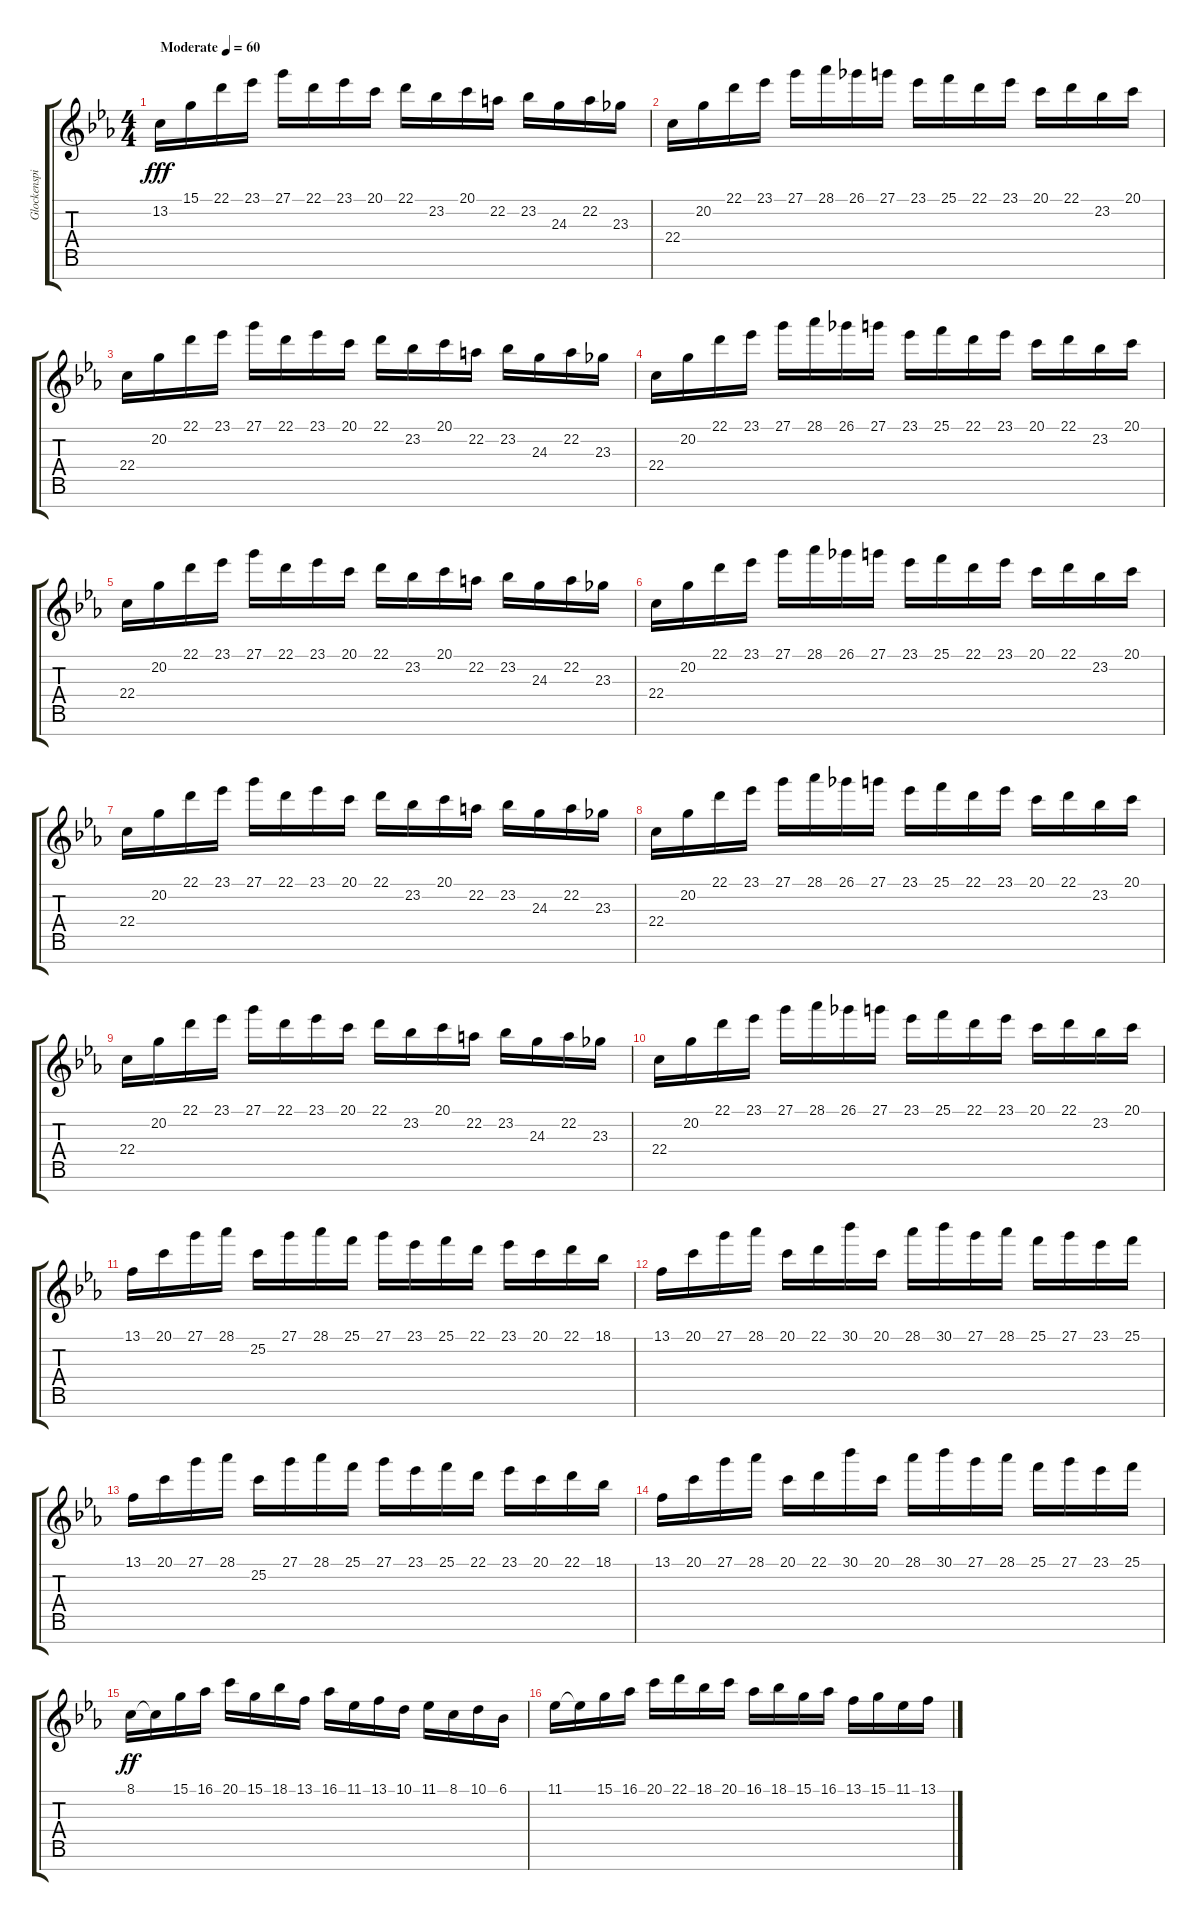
\track ("Glockenspiel" "Glockenspi") {instrument glockenspiel}
\staff {score tabs}
\tuning (E4 B3 G3 D3 A2 E2 B1) {hide}
\ts (4 4)
\tempo (60 "Moderate")
\clef g2
\ks eb
13.2.16{dy fff instrument glockenspiel} 15.1.16 22.1.16 23.1.16 27.1.16 22.1.16 23.1.16 20.1.16 22.1.16 23.2.16 20.1.16 22.2.16 23.2.16 24.3.16 22.2.16 23.3.16 |
22.4.16 20.2.16 22.1.16 23.1.16 27.1.16 28.1.16 26.1.16 27.1.16 23.1.16 25.1.16 22.1.16 23.1.16 20.1.16 22.1.16 23.2.16 20.1.16 |
22.4.16 20.2.16 22.1.16 23.1.16 27.1.16 22.1.16 23.1.16 20.1.16 22.1.16 23.2.16 20.1.16 22.2.16 23.2.16 24.3.16 22.2.16 23.3.16 |
22.4.16 20.2.16 22.1.16 23.1.16 27.1.16 28.1.16 26.1.16 27.1.16 23.1.16 25.1.16 22.1.16 23.1.16 20.1.16 22.1.16 23.2.16 20.1.16 |
22.4.16 20.2.16 22.1.16 23.1.16 27.1.16 22.1.16 23.1.16 20.1.16 22.1.16 23.2.16 20.1.16 22.2.16 23.2.16 24.3.16 22.2.16 23.3.16 |
22.4.16 20.2.16 22.1.16 23.1.16 27.1.16 28.1.16 26.1.16 27.1.16 23.1.16 25.1.16 22.1.16 23.1.16 20.1.16 22.1.16 23.2.16 20.1.16 |
22.4.16 20.2.16 22.1.16 23.1.16 27.1.16 22.1.16 23.1.16 20.1.16 22.1.16 23.2.16 20.1.16 22.2.16 23.2.16 24.3.16 22.2.16 23.3.16 |
22.4.16 20.2.16 22.1.16 23.1.16 27.1.16 28.1.16 26.1.16 27.1.16 23.1.16 25.1.16 22.1.16 23.1.16 20.1.16 22.1.16 23.2.16 20.1.16 |
22.4.16 20.2.16 22.1.16 23.1.16 27.1.16 22.1.16 23.1.16 20.1.16 22.1.16 23.2.16 20.1.16 22.2.16 23.2.16 24.3.16 22.2.16 23.3.16 |
22.4.16 20.2.16 22.1.16 23.1.16 27.1.16 28.1.16 26.1.16 27.1.16 23.1.16 25.1.16 22.1.16 23.1.16 20.1.16 22.1.16 23.2.16 20.1.16 |
13.1.16 20.1.16 27.1.16 28.1.16 25.2.16 27.1.16 28.1.16 25.1.16 27.1.16 23.1.16 25.1.16 22.1.16 23.1.16 20.1.16 22.1.16 18.1.16 |
13.1.16 20.1.16 27.1.16 28.1.16 20.1.16 22.1.16 30.1.16 20.1.16 28.1.16 30.1.16 27.1.16 28.1.16 25.1.16 27.1.16 23.1.16 25.1.16 |
13.1.16 20.1.16 27.1.16 28.1.16 25.2.16 27.1.16 28.1.16 25.1.16 27.1.16 23.1.16 25.1.16 22.1.16 23.1.16 20.1.16 22.1.16 18.1.16 |
13.1.16 20.1.16 27.1.16 28.1.16 20.1.16 22.1.16 30.1.16 20.1.16 28.1.16 30.1.16 27.1.16 28.1.16 25.1.16 27.1.16 23.1.16 25.1.16 |
8.1.16{dy ff} 8.1{t}.16 15.1.16 16.1.16 20.1.16 15.1.16 18.1.16 13.1.16 16.1.16 11.1.16 13.1.16 10.1.16 11.1.16 8.1.16 10.1.16 6.1.16 |
11.1.16 11.1{t}.16 15.1.16 16.1.16 20.1.16 22.1.16 18.1.16 20.1.16 16.1.16 18.1.16 15.1.16 16.1.16 13.1.16 15.1.16 11.1.16 13.1.16
